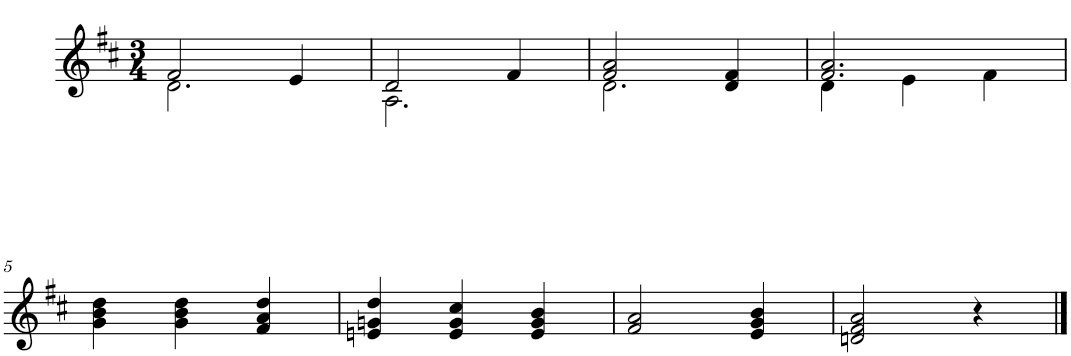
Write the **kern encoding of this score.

**kern
*part1
*staff1
*I"Piano
*I'Pno.
*clefG2
*k[f#c#]
*M3/4
=1
*^
2f#/	2.d\
4e/	.
=2	=2
2d/	2.A\
4f#/	.
=3	=3
2f#/ 2a/	2.d\
4d/ 4f#/	.
=4	=4
2.f#/ 2.a/	4d\
.	4e\
.	4f#\
*v	*v
!!LO:LB:g=z
=5
4g\ 4b\ 4dd\
4g\ 4b\ 4dd\
4f#/ 4a/ 4dd/
=6
4en/ 4gn/ 4dd/
4e/ 4g/ 4cc#/
4e/ 4g/ 4b/
=7
2f#/ 2a/
4e/ 4g/ 4b/
=8
2dn/ 2f#/ 2a/
4r
==
*-
